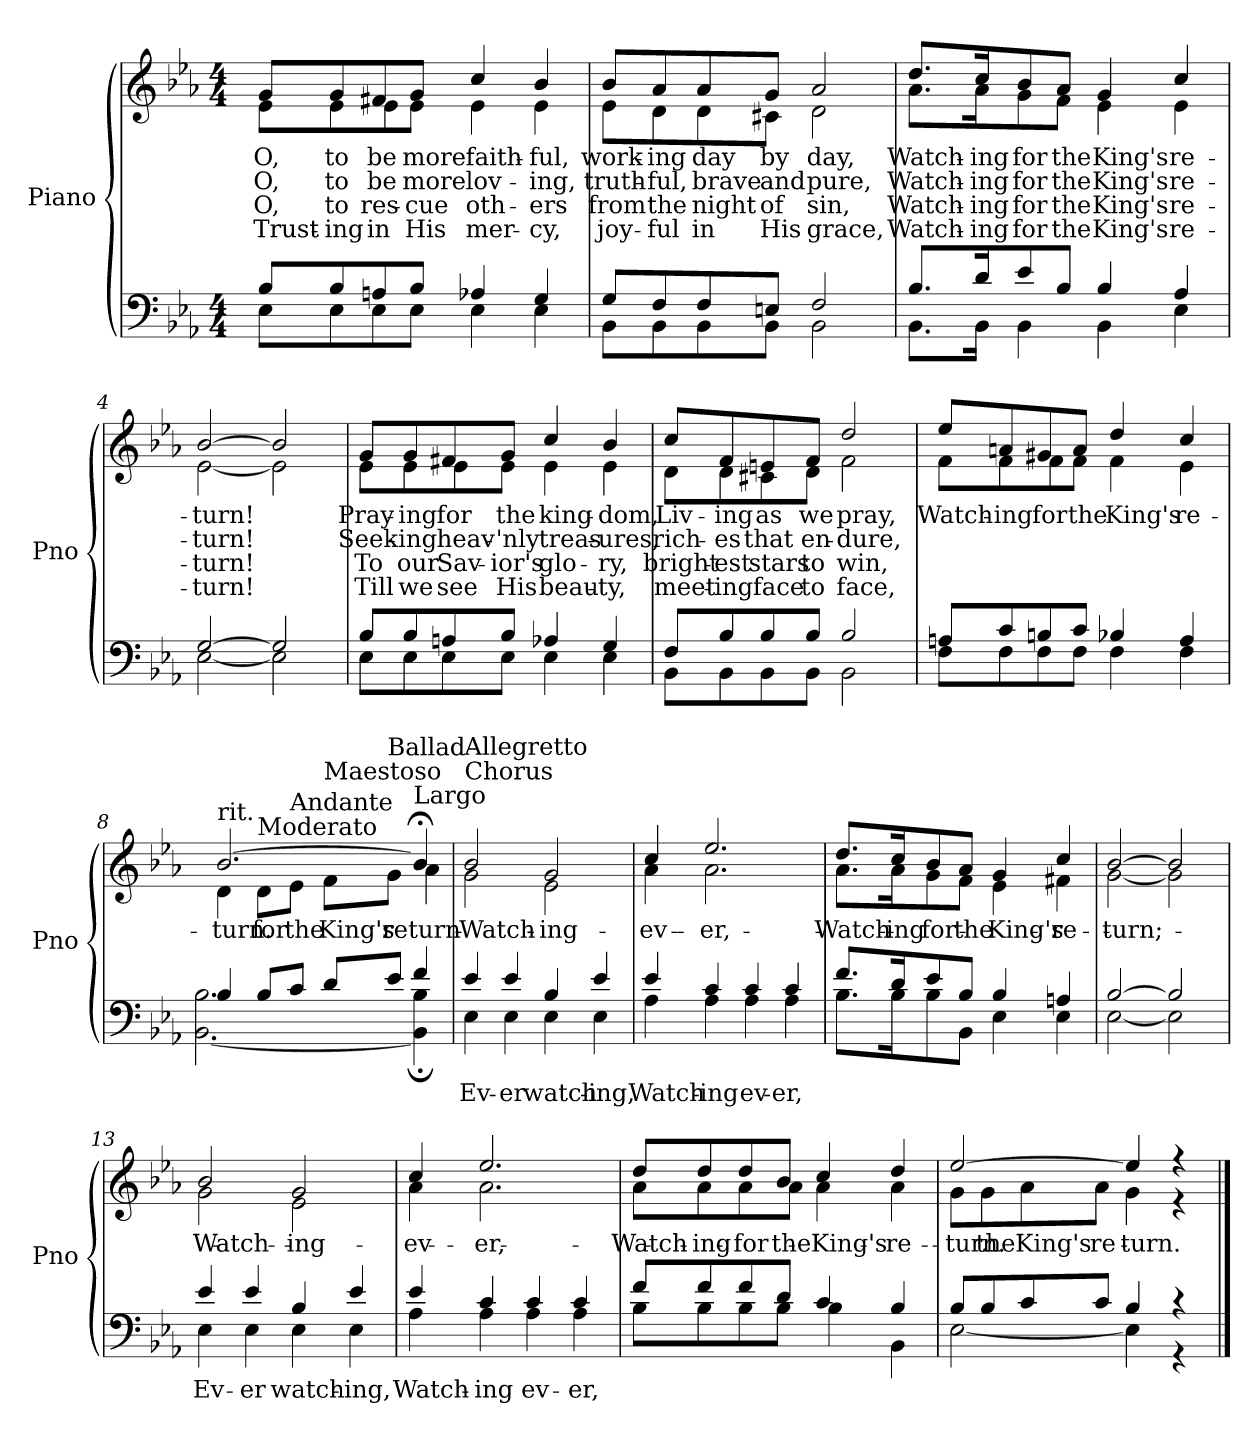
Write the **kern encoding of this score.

**kern	**text	**kern	**text	**text	**text	**text
*part1	*part1	*part1	*part1	*part1	*part1	*part1
*staff2	*staff2	*staff1	*staff1	*staff1	*staff1	*staff1
*I"Piano	*	*	*	*	*	*
*I'Pno	*	*	*	*	*	*
*clefF4	*	*clefG2	*	*	*	*
*k[b-e-a-]	*	*k[b-e-a-]	*	*	*	*
*E-:	*	*E-:	*	*	*	*
*M4/4	*	*M4/4	*	*	*	*
=1	=1	=1	=1	=1	=1	=1
.	.	8qg/yy	1.	2.	3.	4.
*^	*	*^	*	*	*	*
8B-/L	8E-\L	.	8g/L	8e-\L	O,	O,	O,	Trust-
8B-/	8E-\	.	8g/	8e-\	to	to	to	ing
8An/	8E-\	.	8f#X/	8e-\	be	be	res-	in
8B-/J	8E-\J	.	8g/J	8e-\J	more	more	cue	His
4A-X/	4E-\	.	4cc/	4e-\	faith-	lov-	oth-	mer-
4G/	4E-\	.	4b-/	4e-\	ful,	ing,	ers	cy,
!!LO:LB:g=z	!!
=2	=2	=2	=2	=2	=2	=2	=2	=2
8G/L	8BB-\L	.	8b-/L	8e-\L	work-	truth-	from	joy-
8F/	8BB-\	.	8a-/	8d\	ing	ful,	the	ful
8F/	8BB-\	.	8a-/	8d\	day	brave	night	in
8En/J	8BB-\J	.	8g/J	8c#X\J	by	and	of	His
2F/	2BB-\	.	2a-/	2d\	day,	pure,	sin,	grace,
=3	=3	=3	=3	=3	=3	=3	=3	=3
8.B-/L	8.BB-\L	.	8.dd/L	8.a-\L	Watch-	Watch-	Watch-	Watch-
16d/K	16BB-\Jk	.	16cc/K	16a-\K	ing	ing	ing	ing
8e-/	4BB-\	.	8b-/	8g\	for	for	for	for
8B-/J	.	.	8a-/J	8f\J	the	the	the	the
4B-/	4BB-\	.	4g/	4e-\	King's	King's	King's	King's
4A-/	4E-\	.	4cc/	4e-\	re-	re-	re-	re-
!!LO:LB:g=z	!!
=4	=4	=4	=4	=4	=4	=4	=4	=4
[2G/	[2E-\	.	[2b-/	[2e-\	turn!	turn!	turn!	turn!
2G/]	2E-\]	.	2b-/]	2e-\]	.	.	.	.
=5	=5	=5	=5	=5	=5	=5	=5	=5
8B-/L	8E-\L	.	8g/L	8e-\L	Pray-	Seek-	To	Till
8B-/	8E-\	.	8g/	8e-\	ing	ing	our	we
8An/	8E-\	.	8f#X/	8e-\	for	heav-	Sav-	see
8B-/J	8E-\J	.	8g/J	8e-\J	the	'nly	ior's	His
4A-X/	4E-\	.	4cc/	4e-\	king-	treas-	glo-	beau-
4G/	4E-\	.	4b-/	4e-\	dom,	ures,	ry,	ty,
!!LO:PB:g=z	!!
=6	=6	=6	=6	=6	=6	=6	=6	=6
8F/L	8BB-\L	.	8cc/L	8d\L	Liv-	rich-	bright-	meet-
8B-/	8BB-\	.	8f/	8d\	ing	es	est	ing
8B-/	8BB-\	.	8en/	8c#X\	as	that	stars	face
8B-/J	8BB-\J	.	8f/J	8d\J	we	en-	to	to
2B-/	2BB-\	.	2dd/	2f\	pray,	dure,	win,	face,
=7	=7	=7	=7	=7	=7	=7	=7	=7
8An/L	8F\L	.	8ee-/L	8f\L	Watch-	.	.	.
8c/	8F\	.	8an/	8f\	ing	.	.	.
8Bn/	8F\	.	8g#X/	8f\	for	.	.	.
8c/J	8F\J	.	8a/J	8f\J	the	.	.	.
4B-X/	4F\	.	4dd/	4f\	King's	.	.	.
4A/	4F\	.	4cc/	4e-\	re-	.	.	.
!!LO:LB:g=z	!!
=8	=8	=8	=8	=8	=8	=8	=8	=8
!	!	!	!LO:TX:a:t=rit.	!	!	!	!	!
4B-/	[2.BB-\ 2.B-\	.	[2.b-/	4d\	turn.	.	.	.
!	!	!	!	!LO:TX:a:t=Moderato	!	!	!	!
8B-/L	.	.	.	8d\L	for	.	.	.
!	!	!	!	!LO:TX:a:t=Andante	!	!	!	!
8c/J	.	.	.	8e-\J	the	.	.	.
!	!	!	!	!LO:TX:a:t=Maestoso	!	!	!	!
8d/L	.	.	.	8f\L	King's	.	.	.
!	!	!	!	!LO:TX:a:t=Ballad	!	!	!	!
8e-/J	.	.	.	8g\J	re-	.	.	.
!	!	!	!LO:TX:a:t=Largo	!	!	!	!	!
4f/	4BB-\]; 4B-\;	.	4b-;</]	4a-\	-turn	.	.	.
=9	=9	=9	=9	=9	=9	=9	=9	=9
!	!	!	!LO:TX:a:t=Chorus	!	!	!	!	!
!	!	!	!LO:TX:a:t=Allegretto	!	!	!	!	!
4e-/	4E-\	Ev-	2b-/	2g\	Watch-	.	.	.
4e-/	4E-\	-er	.	.	.	.	.	.
4B-/	4E-\	watch-	2g/	2e-\	ing	.	.	.
4e-/	4E-\	-ing,	.	.	.	.	.	.
!!LO:LB:g=z	!!
=10	=10	=10	=10	=10	=10	=10	=10	=10
4e-/	4A-\	Watch-	4cc/	4a-\	ev-	.	.	.
4c/	4A-\	-ing	2.ee-/	2.a-\	er,	.	.	.
4c/	4A-\	ev-	.	.	.	.	.	.
4c/	4A-\	-er,	.	.	.	.	.	.
=11	=11	=11	=11	=11	=11	=11	=11	=11
8.f/L	8.B-\L	.	8.dd/L	8.a-\L	Watch-	.	.	.
16d/K	16B-\K	.	16cc/K	16a-\K	ing	.	.	.
8e-/	8B-\	.	8b-/	8g\	for	.	.	.
8B-/J	8BB-\J	.	8a-/J	8f\J	the	.	.	.
4B-/	4E-\	.	4g/	4e-\	King's	.	.	.
4An/	4E-\	.	4cc/	4f#X\	re-	.	.	.
=12	=12	=12	=12	=12	=12	=12	=12	=12
[2B-/	[2E-\	.	[2b-/	[2g\	turn;	.	.	.
2B-/]	2E-\]	.	2b-/]	2g\]	.	.	.	.
!!LO:PB:g=z	!!
=13	=13	=13	=13	=13	=13	=13	=13	=13
4e-/	4E-\	Ev-	2b-/	2g\	Watch-	.	.	.
4e-/	4E-\	-er	.	.	.	.	.	.
4B-/	4E-\	watch-	2g/	2e-\	ing	.	.	.
4e-/	4E-\	-ing,	.	.	.	.	.	.
=14	=14	=14	=14	=14	=14	=14	=14	=14
4e-/	4A-\	Watch-	4cc/	4a-\	ev-	.	.	.
4c/	4A-\	-ing	2.ee-/	2.a-\	er,	.	.	.
4c/	4A-\	ev-	.	.	.	.	.	.
4c/	4A-\	-er,	.	.	.	.	.	.
!!LO:LB:g=z	!!
=15	=15	=15	=15	=15	=15	=15	=15	=15
8f/L	8B-\L	.	8dd/L	8a-\L	Watch-	.	.	.
8f/	8B-\	.	8dd/	8a-\	ing	.	.	.
8f/	8B-\	.	8dd/	8a-\	for	.	.	.
8d/J	8B-\J	.	8b-/J	8a-\J	the	.	.	.
4c/	4B-\	.	4cc/	4a-\	King's	.	.	.
4B-/	4BB-\	.	4dd/	4a-\	re-	.	.	.
=16	=16	=16	=16	=16	=16	=16	=16	=16
8B-/L	[2E-\	.	[2ee-/	8g\L	turn.	.	.	.
8B-/	.	.	.	8g\	the	.	.	.
8c/	.	.	.	8a-\	King's	.	.	.
8c/J	.	.	.	8a-\J	re-	.	.	.
4B-/	4E-\]	.	4ee-/]	4g\	-turn.	.	.	.
4r	4r	.	4r	4r	.	.	.	.
*v	*v	*	*	*	*	*	*	*
*	*	*v	*v	*	*	*	*
==	==	==	==	==	==	==
*-	*-	*-	*-	*-	*-	*-
